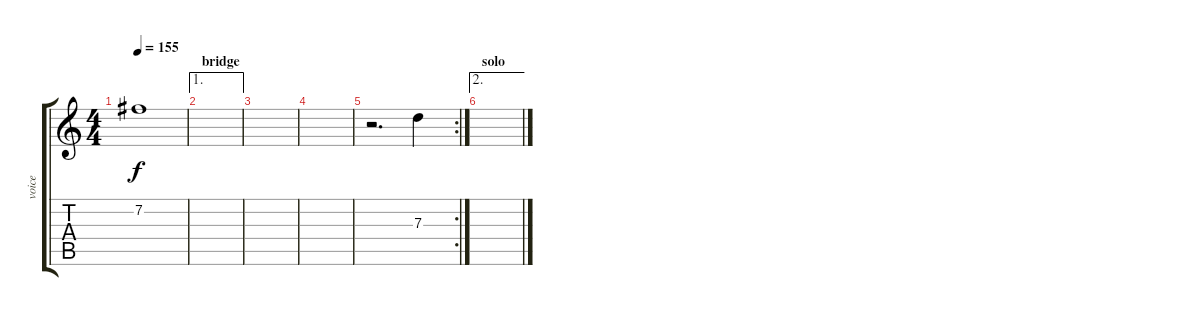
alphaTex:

\track ("voice" "voice") {instrument rockorgan}
\staff {score tabs}
\tuning (E5 B4 G4 D4 A3 E3) {hide}
\ts (4 4)
\tempo 155
\clef g2
\ks c
7.2{t}.1{dy f} |
\ae 1
\section ("" "bridge")
|
|
|
\rc 2
r.2{d} 7.3.4 |
\ae 2
\section ("" "solo")
